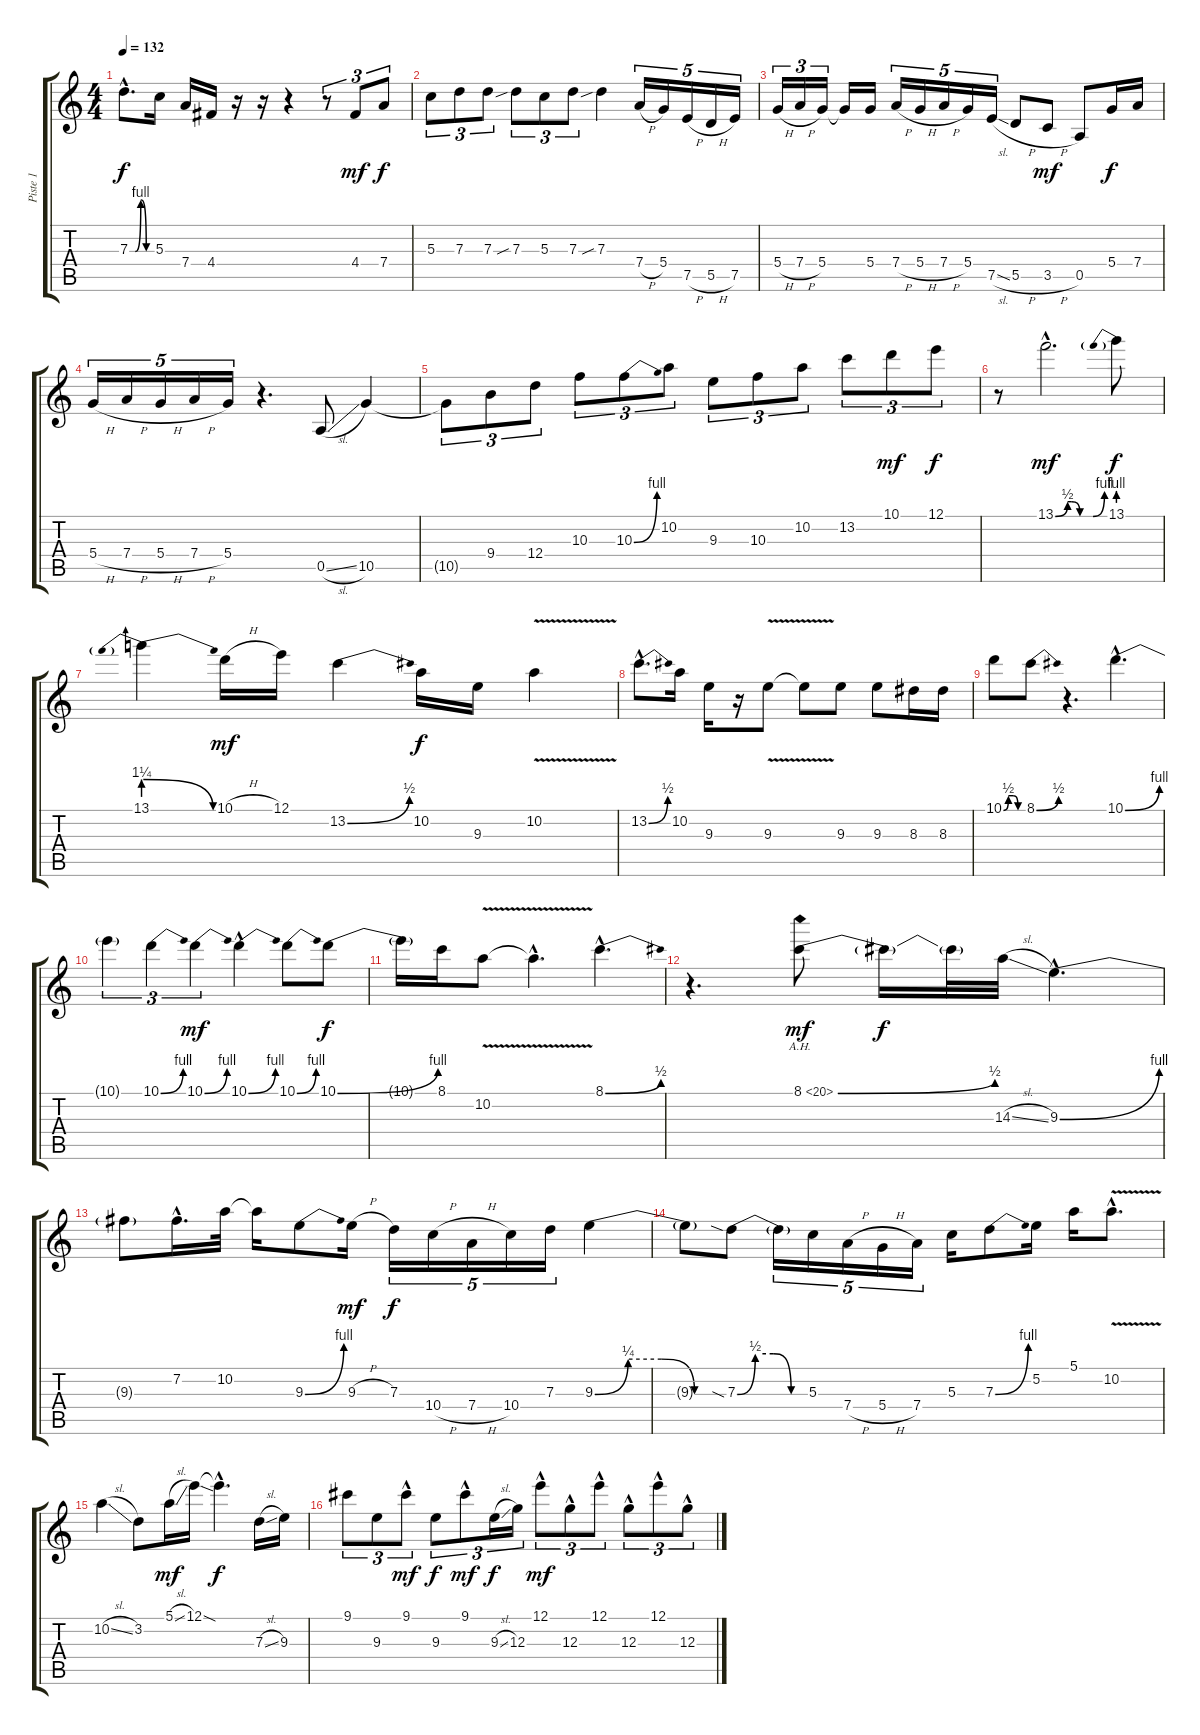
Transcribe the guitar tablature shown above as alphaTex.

\track ("Piste 1" "Piste 1") {instrument overdrivenguitar}
\staff {score tabs}
\tuning (E4 B3 G3 D3 A2 E2) {hide}
\ts (4 4)
\tempo 132
\clef g2
\ks c
7.3{be (custom 0 0 15 0 30 4 45 0 60 0) hac}.8{d dy f} 5.3.16 7.4.16 4.4.16 r.16 r.16 r.4 r.8{tu (3 2)} 4.4.8{tu (3 2) dy mf} 7.4.8{tu (3 2) dy f} |
5.3.8{tu (3 2)} 7.3.8{tu (3 2)} 7.3.8{tu (3 2)} 7.3{sib}.8{tu (3 2)} 5.3.8{tu (3 2)} 7.3.8{tu (3 2)} 7.3{sib}.4 7.4{h}.16{tu (5 4)} 5.4.16{tu (5 4)} 7.5{h}.16{tu (5 4)} 5.5{h}.16{tu (5 4)} 7.5.16{tu (5 4)} |
5.4{h}.16{tu (3 2)} 7.4{h}.16{tu (3 2)} 5.4.16{tu (3 2)} 5.4{t}.16 5.4.16 7.4{h}.16{tu (5 4)} 5.4{h}.16{tu (5 4)} 7.4{h}.16{tu (5 4)} 5.4.16{tu (5 4)} 7.5{sl}.16{tu (5 4)} 5.5{h}.8 3.5{h}.8{dy mf} 0.5.8 5.4.16{dy f} 7.4.16 |
5.4{h}.16{tu (5 4)} 7.4{h}.16{tu (5 4)} 5.4{h}.16{tu (5 4)} 7.4{h}.16{tu (5 4)} 5.4.16{tu (5 4)} r.4{d} 0.5{sl}.8 10.5.4 |
10.5{t}.8{tu (3 2)} 9.4.8{tu (3 2)} 12.4.8{tu (3 2)} 10.3.8{tu (3 2)} 10.3{be (bend 0 0 60 4)}.8{tu (3 2)} 10.2.8{tu (3 2)} 9.3.8{tu (3 2)} 10.3.8{tu (3 2)} 10.2.8{tu (3 2)} 13.2.8{tu (3 2)} 10.1.8{tu (3 2) dy mf} 12.1.8{tu (3 2) dy f} |
r.8 13.1{be (custom 0 0 15 2 20 2 30 0 40 0 46 0 60 4) hac}.2{d dy mf} 13.1{be (prebend 0 4 60 4)}.8{dy f} |
13.1{be (prebendrelease 0 5 60 0)}.4 10.1{h}.16{dy mf} 12.1.16 13.2{be (bend 0 0 60 2)}.4 10.2.16{dy f} 9.3.16 10.2{v}.4 |
13.2{be (bend 0 0 60 2) hac}.8{d} 10.2.16 9.3.16 r.16 9.3{v}.8 9.3{t}.8 9.3.8 9.3.8 8.3.16 8.3.16 |
10.1{be (custom 0 0 15 2 30 2 45 0 60 0)}.8 8.1{be (bend 0 0 60 2)}.8 r.4{d} 10.1{be (bend 0 0 60 4) hac}.4{d} |
10.1{t}.4{tu (3 2)} 10.1{be (bend 0 0 60 4)}.4{tu (3 2)} 10.1{be (bend 0 0 60 4)}.4{tu (3 2) dy mf} 10.1{be (bend 0 0 60 4) hac}.4 10.1{be (bend 0 0 60 4)}.8 10.1{be (bend 0 0 60 4)}.8{dy f} |
10.1{t}.16 8.1.16 10.2{v}.8 10.2{hac t}.4{d} 8.1{be (bend 0 0 60 2) hac}.4{d} |
r.4{d} 8.1{be (bend 0 0 60 2) ah 12}.8{dy mf} 8.1{t}.16{dy f} 8.1{t}.32 14.3{sl}.32 9.3{be (bend 0 0 60 4) hac}.4{d} |
9.3{t}.8 7.2{hac}.16{d} 10.2.32 10.2{t}.16 9.3{be (bend 0 0 60 4)}.8 9.3{h}.16{dy mf} 7.3.16{tu (5 4) dy f} 10.4{h}.16{tu (5 4)} 7.4{h}.16{tu (5 4)} 10.4.16{tu (5 4)} 7.3.16{tu (5 4)} 9.3{be (custom 0 0 15 1 30 1 45 0 60 0)}.4 |
9.3{t}.8 7.3{be (custom 0 0 15 2 30 2 45 0 60 0) sia}.8 7.3{t}.16{tu (5 4)} 5.3.16{tu (5 4)} 7.4{h}.16{tu (5 4)} 5.4{h}.16{tu (5 4)} 7.4.16{tu (5 4)} 5.3.16 7.3{be (bend 0 0 60 4)}.8 5.2.16 5.1.16 10.2{v hac}.8{d} |
10.2{sl}.4 3.2.8 5.1{sl}.16{dy mf} 12.1{sod}.16 12.1{hac t}.4{d dy f} 7.3{sl}.16 9.3.16 |
9.1.8{tu (3 2)} 9.3.8{tu (3 2)} 9.1{hac}.8{tu (3 2) dy mf} 9.3.8{tu (3 2) dy f} 9.1{hac}.8{tu (3 2) dy mf} 9.3{sl}.16{tu (3 2) dy f} 12.3.16{tu (3 2)} 12.1{hac}.8{tu (3 2) dy mf} 12.3{hac}.8{tu (3 2)} 12.1{hac}.8{tu (3 2)} 12.3{hac}.8{tu (3 2)} 12.1{hac}.8{tu (3 2)} 12.3{hac}.8{tu (3 2)}
